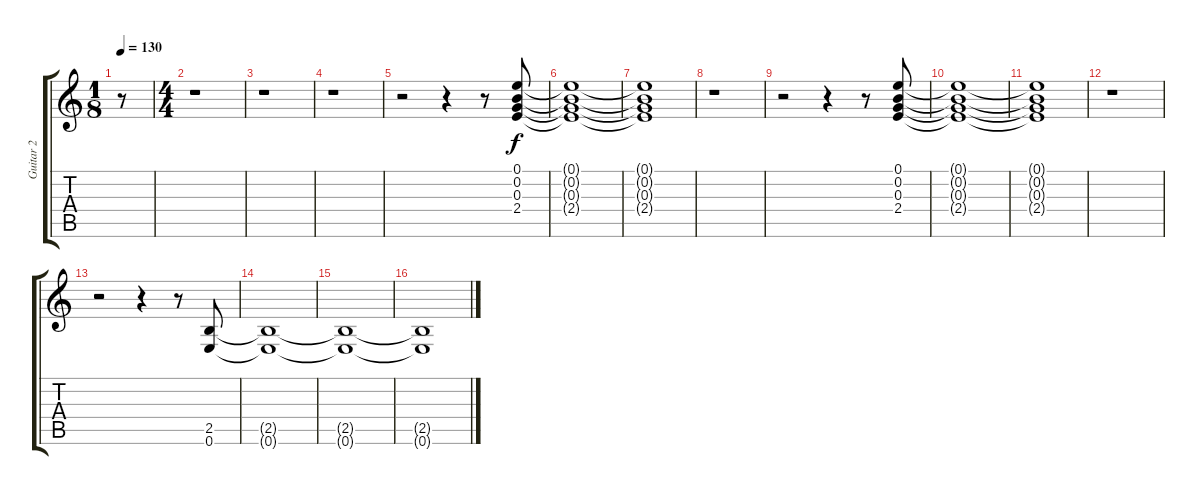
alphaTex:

\track ("Guitar 2" "Guitar 2") {instrument overdrivenguitar}
\staff {score tabs}
\tuning (E4 B3 G3 D3 A2 E2) {hide}
\ts (1 8)
\tempo 130
\clef g2
\ks c
r.8{dy f instrument overdrivenguitar} |
\ts (4 4)
r.1 |
r.1 |
r.1 |
r.2 r.4 r.8 (0.1 0.2 0.3 2.4).8 |
(0.1{t} 0.2{t} 0.3{t} 2.4{t}).1 |
(0.1{t} 0.2{t} 0.3{t} 2.4{t}).1 |
r.1 |
r.2 r.4 r.8 (0.1 0.2 0.3 2.4).8 |
(0.1{t} 0.2{t} 0.3{t} 2.4{t}).1 |
(0.1{t} 0.2{t} 0.3{t} 2.4{t}).1 |
r.1 |
r.2 r.4 r.8 (2.5 0.6).8 |
(2.5{t} 0.6{t}).1 |
(2.5{t} 0.6{t}).1 |
(2.5{t} 0.6{t}).1
